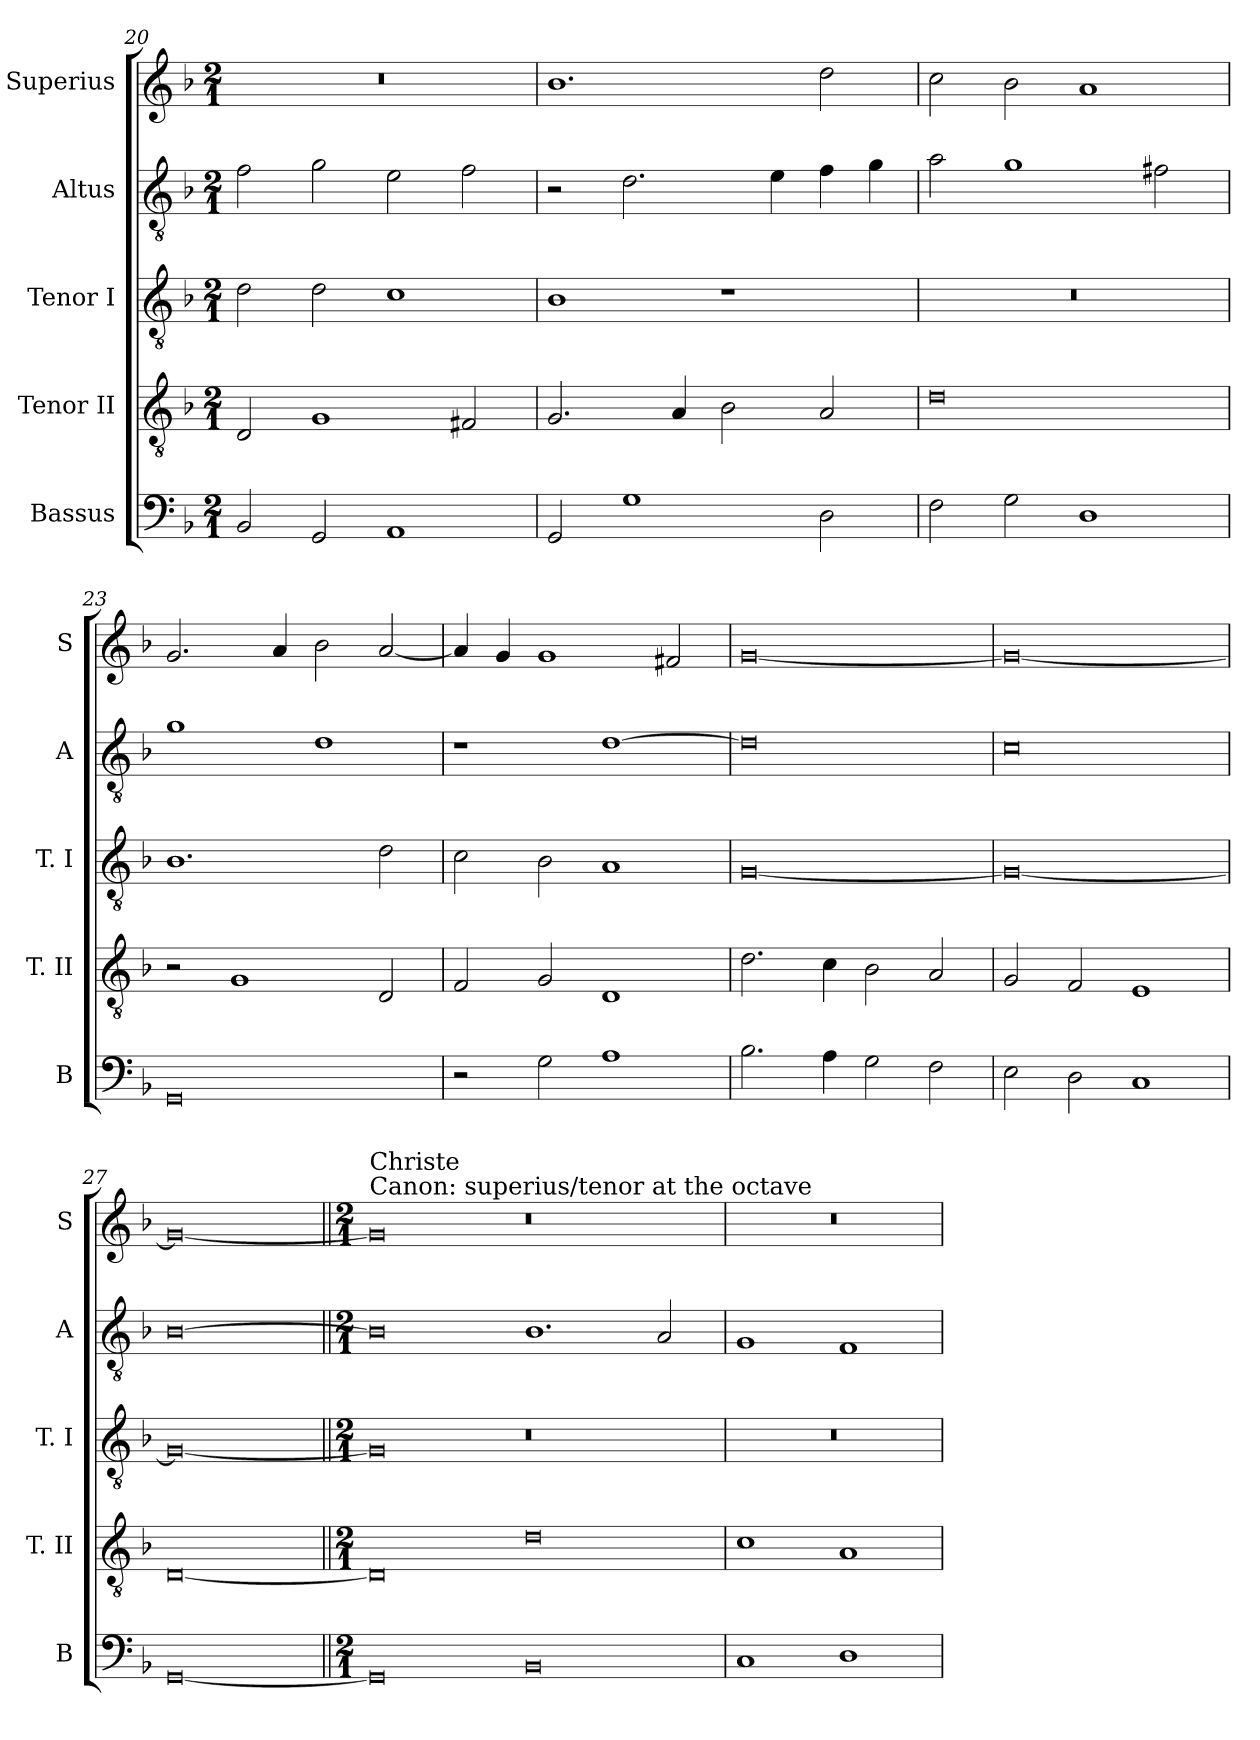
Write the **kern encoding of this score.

**kern	**kern	**kern	**kern	**kern
*part5	*part4	*part3	*part2	*part1
*staff5	*staff4	*staff3	*staff2	*staff1
*I"Bassus	*I"Tenor II	*I"Tenor I	*I"Altus	*I"Superius
*I'B	*I'T. II	*I'T. I	*I'A	*I'S
*clefF4	*clefGv2	*clefGv2	*clefGv2	*clefG2
*k[b-]	*k[b-]	*k[b-]	*k[b-]	*k[b-]
*M2/1	*M2/1	*M2/1	*M2/1	*M2/1
=20	=20	=20	=20	=20
2BB-	2D	2d	2f	0r
2GG	1G	2d	2g	.
1AA	.	1c	2e	.
.	2F#X	.	2f	.
=21	=21	=21	=21	=21
2GG	2.G	1B-	2r	1.b-
1G	.	.	2.d	.
.	4A	.	.	.
.	2B-	1r	.	.
.	.	.	4e	.
2D	2A	.	4f	2dd
.	.	.	4g	.
=22	=22	=22	=22	=22
2F	0d	0r	2a	2cc
2G	.	.	1g	2b-
1D	.	.	.	1a
.	.	.	2f#X	.
=23	=23	=23	=23	=23
0GG	2r	1.B-	1g	2.g
.	1G	.	.	.
.	.	.	.	4a
.	.	.	1d	2b-
.	2D	2d	.	[2a
=24	=24	=24	=24	=24
2r	2F	2c	1r	4a]
.	.	.	.	4g
2G	2G	2B-	.	1g
1A	1D	1A	[1d	.
.	.	.	.	2f#X
=25	=25	=25	=25	=25
2.B-	2.d	[0G	0d]	[0g
4A	4c	.	.	.
2G	2B-	.	.	.
2F	2A	.	.	.
=26	=26	=26	=26	=26
2E	2G	0G_	0c	0g_
2D	2F	.	.	.
1C	1E	.	.	.
=27	=27	=27	=27	=27
[0GG	[0D	0G_	[0B-	0g_
=28||	=28||	=28||	=28||	=28||
*M2/1	*M2/1	*M2/1	*M2/1	*M2/1
!	!	!	!	!LO:TX:a:t=Canon&colon; superius/tenor at the octave
!	!	!	!	!LO:TX:a:t=Christe
0GG]	0D]	0G]	0B-]	0g]
0BB-	0d	0r	1.B-	0r
.	.	.	2A	.
=29	=29	=29	=29	=29
1C	1c	0r	1G	0r
1D	1A	.	1F	.
=	=	=	=	=
*-	*-	*-	*-	*-
